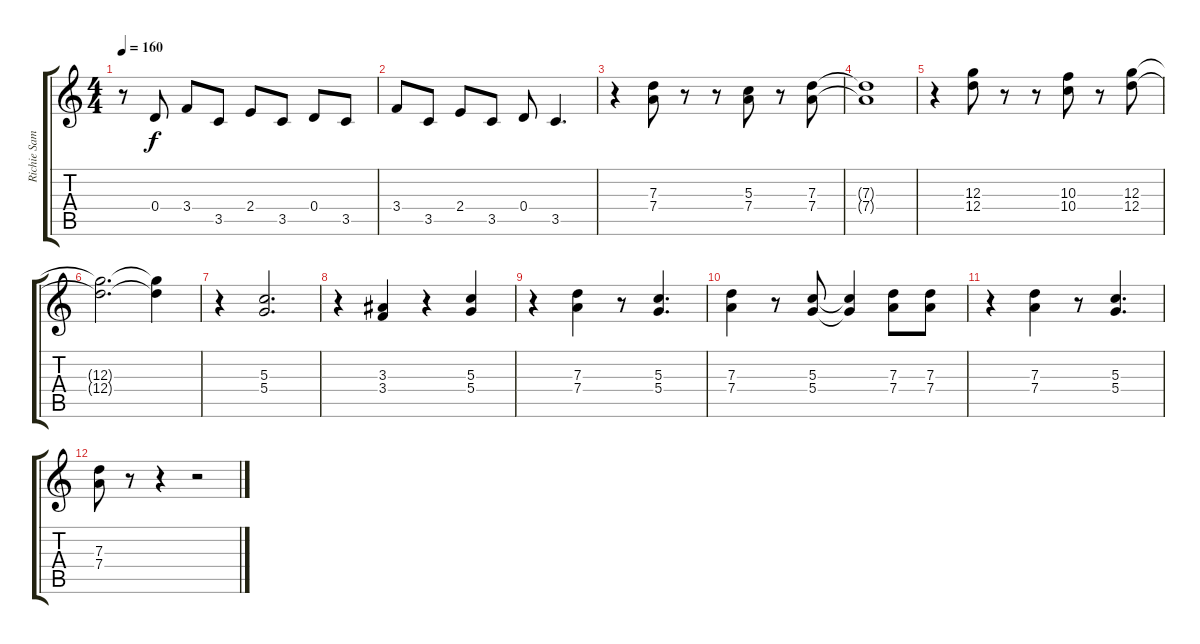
\track ("Richie Sambora Gtr.1" "Richie Sam") {instrument overdrivenguitar}
\staff {score tabs}
\tuning (E4 B3 G3 D3 A2 E2) {hide}
\ts (4 4)
\tempo 160
\clef g2
\ks c
r.8{dy f} 0.4.8 3.4.8 3.5.8 2.4.8 3.5.8 0.4.8 3.5.8 |
3.4.8 3.5.8 2.4.8 3.5.8 0.4.8 3.5.4{d} |
r.4 (7.3 7.4).8 r.8 r.8 (5.3 7.4).8 r.8 (7.3 7.4).8 |
(7.3{t} 7.4{t}).1 |
r.4 (12.3 12.4).8 r.8 r.8 (10.3 10.4).8 r.8 (12.3 12.4).8 |
(12.3{t} 12.4{t}).2{d} (12.3{t} 12.4{t}).4 |
r.4 (5.3 5.4).2{d} |
r.4 (3.3 3.4).4 r.4 (5.3 5.4).4 |
r.4 (7.3 7.4).4 r.8 (5.3 5.4).4{d} |
(7.3 7.4).4 r.8 (5.3 5.4).8 (5.3{t} 5.4{t}).4 (7.3 7.4).8 (7.3 7.4).8 |
r.4 (7.3 7.4).4 r.8 (5.3 5.4).4{d} |
(7.3 7.4).8 r.8 r.4 r.2
